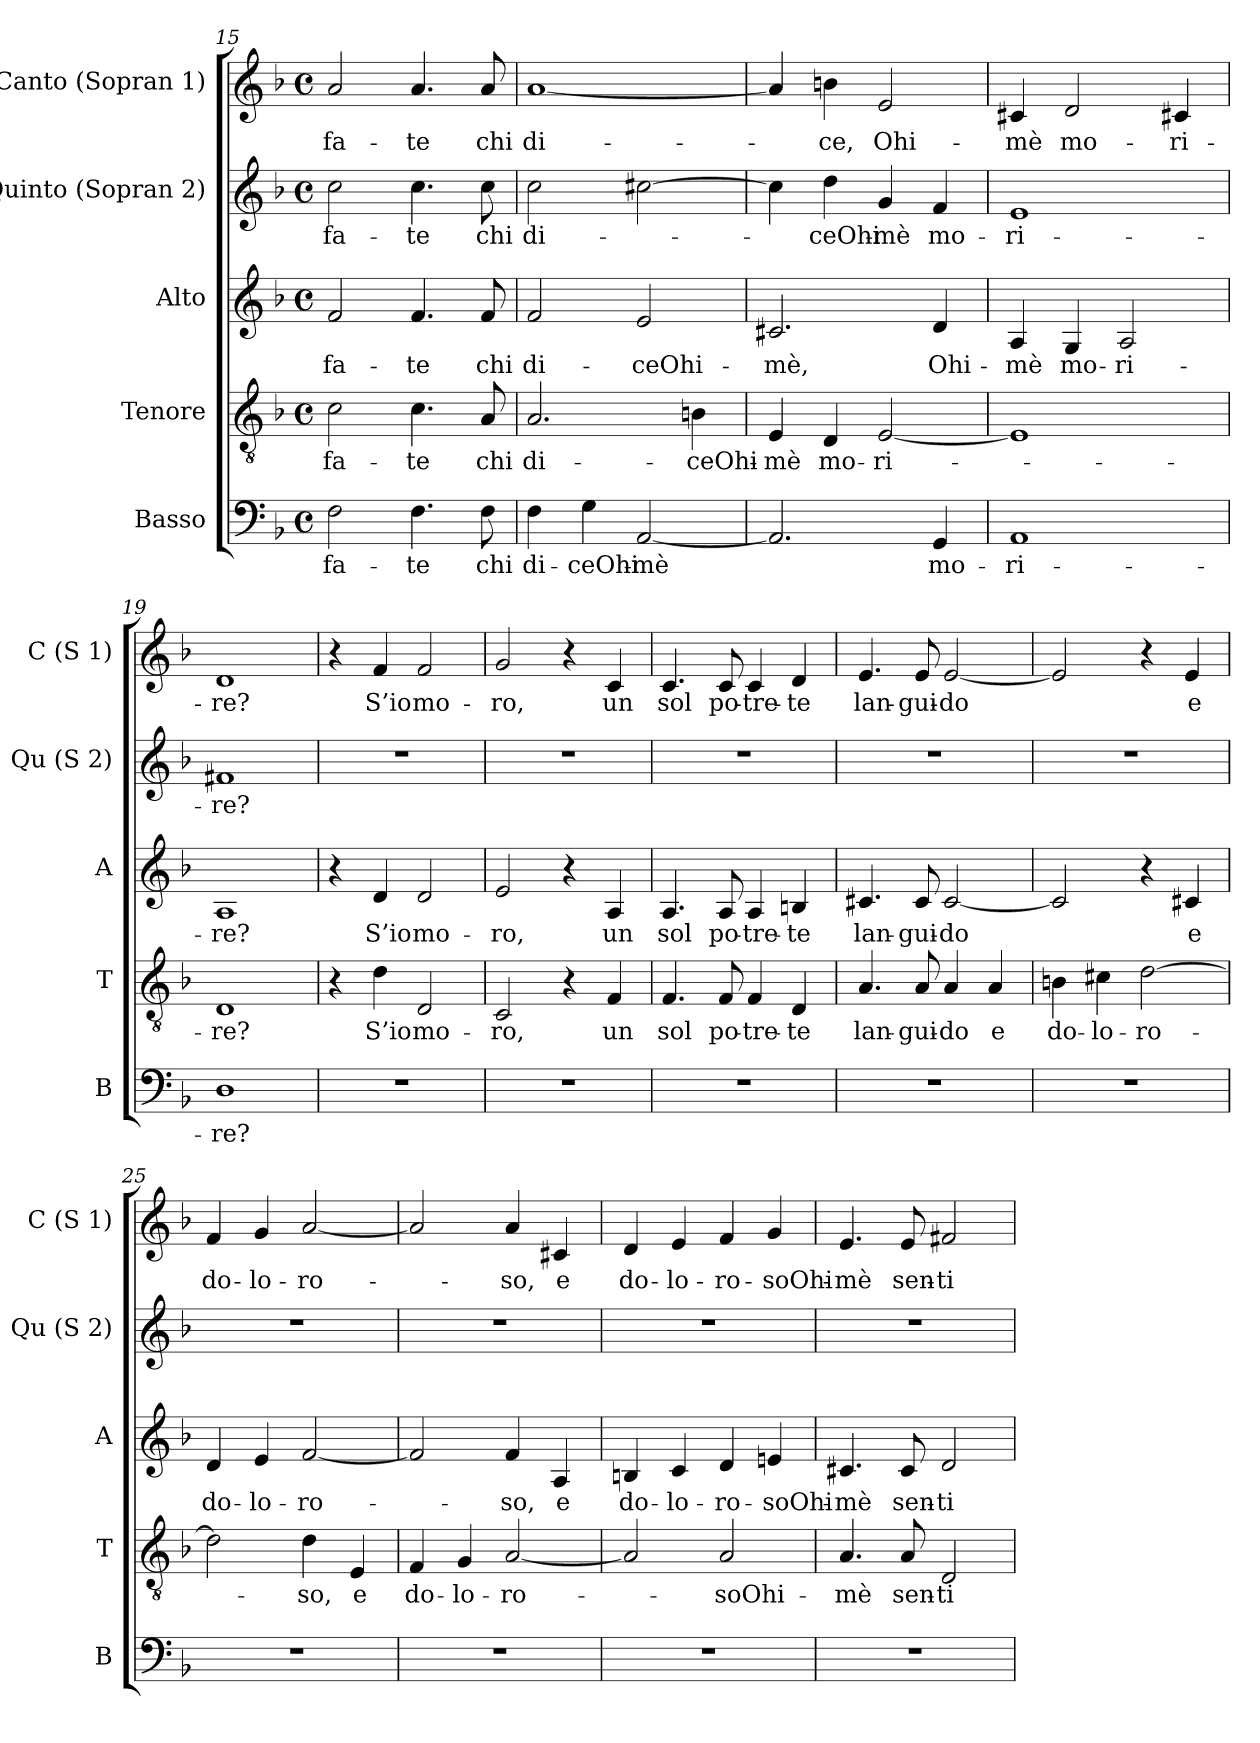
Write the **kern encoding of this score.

**kern	**text	**kern	**text	**kern	**text	**kern	**text	**kern	**text
*part5	*part5	*part4	*part4	*part3	*part3	*part2	*part2	*part1	*part1
*staff5	*staff5	*staff4	*staff4	*staff3	*staff3	*staff2	*staff2	*staff1	*staff1
*I"Basso	*	*I"Tenore	*	*I"Alto	*	*I"Quinto (Sopran 2)	*	*I"Canto (Sopran 1)	*
*I'B	*	*I'T	*	*I'A	*	*I'Qu (S 2)	*	*I'C (S 1)	*
*clefF4	*	*clefGv2	*	*clefG2	*	*clefG2	*	*clefG2	*
*k[b-]	*	*k[b-]	*	*k[b-]	*	*k[b-]	*	*k[b-]	*
*d:	*	*d:	*	*d:	*	*d:	*	*d:	*
*M4/4	*	*M4/4	*	*M4/4	*	*M4/4	*	*M4/4	*
*met(c)	*	*met(c)	*	*met(c)	*	*met(c)	*	*met(c)	*
=15	=15	=15	=15	=15	=15	=15	=15	=15	=15
2F\	fa-	2c\	fa-	2f/	fa-	2cc\	fa-	2a/	fa-
4.F\	-te	4.c\	-te	4.f/	-te	4.cc\	-te	4.a/	-te
8F\	chi	8A/	chi	8f/	chi	8cc\	chi	8a/	chi
=16	=16	=16	=16	=16	=16	=16	=16	=16	=16
4F\	di-	2.A/	di-	2f/	di-	2cc\	di-	[1a	di-
4G\	-ceOhi-	.	.	.	.	.	.	.	.
[2AA/	-mè	.	.	2e/	-ceOhi-	[2cc#X\	.	.	.
.	.	4Bn\	-ceOhi-	.	.	.	.	.	.
!!LO:LB:g=z
=17	=17	=17	=17	=17	=17	=17	=17	=17	=17
2.AA/]	.	4E/	-mè	2.c#X/	-mè,	4cc#\]	.	4a/]	.
.	.	4D/	mo-	.	.	4dd\	-ceOhi-	4bn\	-ce,
.	.	[2E/	-ri-	.	.	4g/	-mè	2e/	Ohi-
4GG/	mo-	.	.	4d/	Ohi-	4f/	mo-	.	.
=18	=18	=18	=18	=18	=18	=18	=18	=18	=18
1AA	-ri-	1E]	.	4A/	-mè	1e	-ri-	4c#X/	-mè
.	.	.	.	4G/	mo-	.	.	2d/	mo-
.	.	.	.	2A/	-ri-	.	.	.	.
.	.	.	.	.	.	.	.	4c#X/	-ri-
=19	=19	=19	=19	=19	=19	=19	=19	=19	=19
1D	-re?	1D	-re?	1A	-re?	1f#X	-re?	1d	-re?
=20	=20	=20	=20	=20	=20	=20	=20	=20	=20
1r	.	4r	.	4r	.	1r	.	4r	.
.	.	4d\	S’io	4d/	S’io	.	.	4f/	S’io
.	.	2D/	mo-	2d/	mo-	.	.	2f/	mo-
!!LO:LB:g=z
=21	=21	=21	=21	=21	=21	=21	=21	=21	=21
1r	.	2C/	-ro,	2e/	-ro,	1r	.	2g/	-ro,
.	.	4r	.	4r	.	.	.	4r	.
.	.	4F/	un	4A/	un	.	.	4c/	un
=22	=22	=22	=22	=22	=22	=22	=22	=22	=22
1r	.	4.F/	sol	4.A/	sol	1r	.	4.c/	sol
.	.	8F/	po-	8A/	po-	.	.	8c/	po-
.	.	4F/	-tre-	4A/	-tre-	.	.	4c/	-tre-
.	.	4D/	-te	4Bn/	-te	.	.	4d/	-te
=23	=23	=23	=23	=23	=23	=23	=23	=23	=23
1r	.	4.A/	lan-	4.c#X/	lan-	1r	.	4.e/	lan-
.	.	8A/	-gui-	8c#/	-gui-	.	.	8e/	-gui-
.	.	4A/	-do	[2c#/	-do	.	.	[2e/	-do
.	.	4A/	e	.	.	.	.	.	.
=24	=24	=24	=24	=24	=24	=24	=24	=24	=24
1r	.	4Bn\	do-	2c#/]	.	1r	.	2e/]	.
.	.	4c#X\	-lo-	.	.	.	.	.	.
.	.	[2d\	-ro-	4r	.	.	.	4r	.
.	.	.	.	4c#X/	e	.	.	4e/	e
!!LO:PB:g=z
=25	=25	=25	=25	=25	=25	=25	=25	=25	=25
1r	.	2d\]	.	4d/	do-	1r	.	4f/	do-
.	.	.	.	4e/	-lo-	.	.	4g/	-lo-
.	.	4d\	-so,	[2f/	-ro-	.	.	[2a/	-ro-
.	.	4E/	e	.	.	.	.	.	.
=26	=26	=26	=26	=26	=26	=26	=26	=26	=26
1r	.	4F/	do-	2f/]	.	1r	.	2a/]	.
.	.	4G/	-lo-	.	.	.	.	.	.
.	.	[2A/	-ro-	4f/	-so,	.	.	4a/	-so,
.	.	.	.	4A/	e	.	.	4c#X/	e
=27	=27	=27	=27	=27	=27	=27	=27	=27	=27
1r	.	2A/]	.	4Bn/	do-	1r	.	4d/	do-
.	.	.	.	4c/	-lo-	.	.	4e/	-lo-
.	.	2A/	-soOhi-	4d/	-ro-	.	.	4f/	-ro-
.	.	.	.	4en/	-soOhi-	.	.	4g/	-soOhi-
=28	=28	=28	=28	=28	=28	=28	=28	=28	=28
1r	.	4.A/	-mè	4.c#X/	-mè	1r	.	4.e/	-mè
.	.	8A/	sen-	8c#/	sen-	.	.	8e/	sen-
.	.	2D/	-ti-	2d/	-ti-	.	.	2f#X/	-ti-
=	=	=	=	=	=	=	=	=	=
*-	*-	*-	*-	*-	*-	*-	*-	*-	*-
